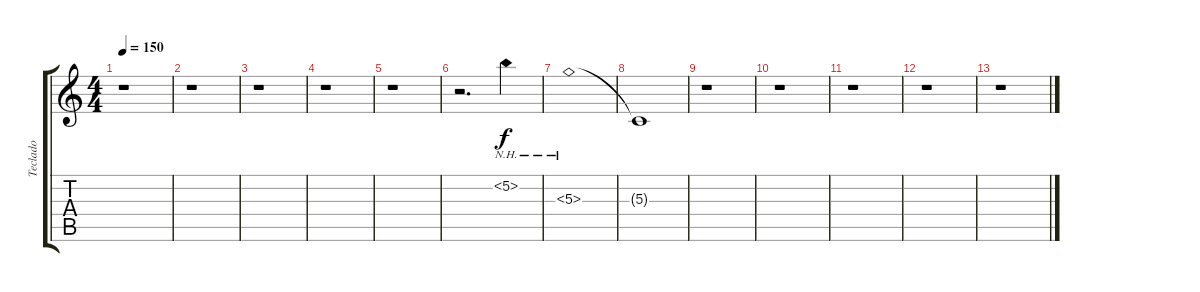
\track ("Teclado" "Teclado") {instrument acousticgrandpiano}
\staff {score tabs}
\tuning (E4 B3 G3 D3 A2 E2) {hide}
\ts (4 4)
\tempo 150
\clef g2
\ks c
r.1{dy f} |
r.1 |
r.1 |
r.1 |
r.1 |
r.2{d} 5.2{nh}.4 |
5.3{nh}.1 |
5.3{t}.1 |
r.1 |
r.1 |
r.1 |
r.1 |
r.1
